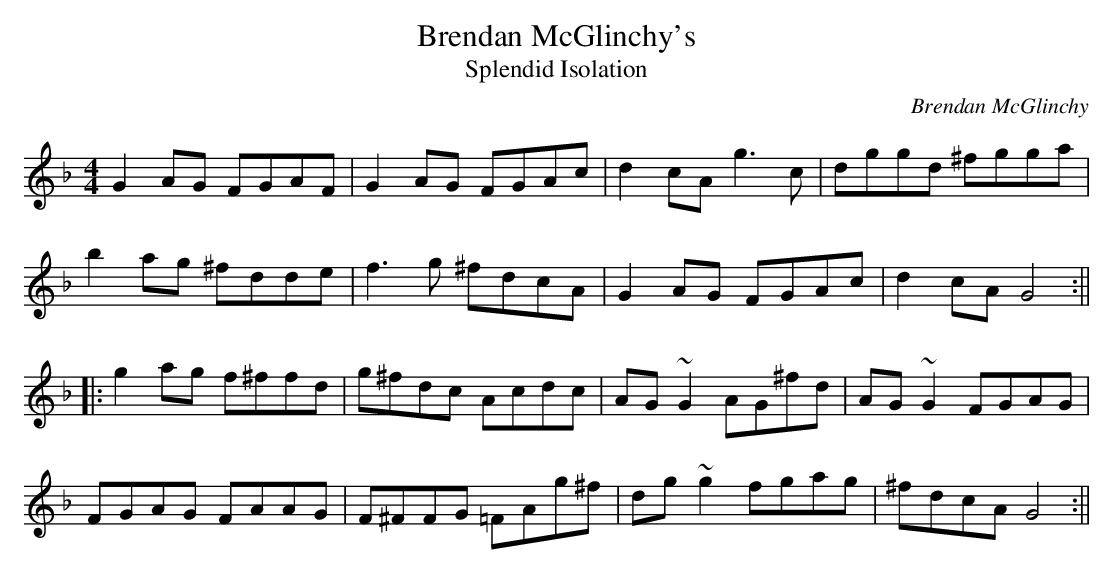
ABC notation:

X:1
T:Brendan McGlinchy's
T:Splendid Isolation
M:4/4
L:1/8
C:Brendan McGlinchy
K:GDor
G2AG FGAF|G2AG FGAc|d2cA g3c|dggd ^fgga|!
b2ag ^fdde|f3g ^fdcA|G2AG FGAc|d2cA G4:||!
||:g2ag f^ffd|g^fdc Acdc|AG~G2 AG^fd|AG~G2 FGAG|!
FGAG FAAG|F^FFG =FAg^f|dg~g2 fgag|^fdcA G4:||!
